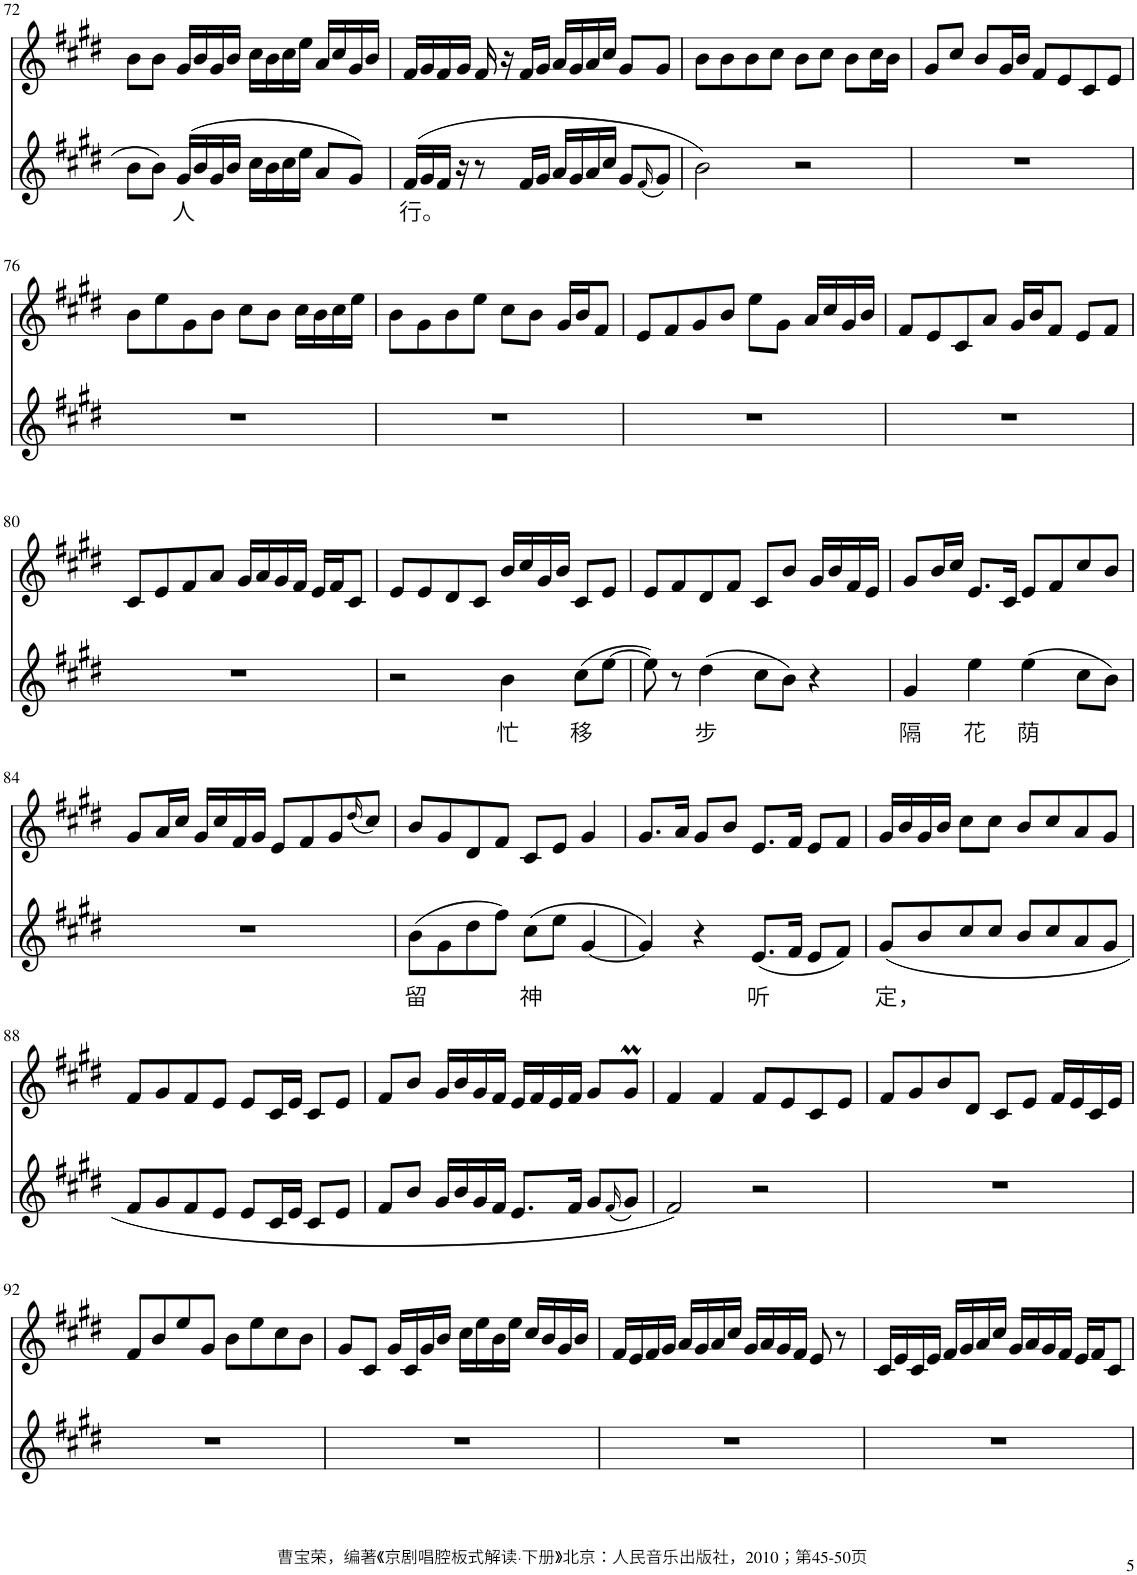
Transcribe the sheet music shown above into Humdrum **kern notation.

**kern	**text	**kern
*part2	*part2	*part1
*staff2	*staff2	*staff1
*I"Piano	*	*I"Piano
*I'Pno	*	*I'Pno
!!LO:PB:g=z
*clefG2	*	*clefG2
*k[f#c#g#d#]	*	*k[f#c#g#d#]
*M4/4	*	*M4/4
=72	=72	=72
8b\L	.	8b\L
8b\J	.	8b\J
!	!LO:LY:b	!
(16g#/LL	人	16g#/LL
16b/	.	16b/
16g#/	.	16g#/
16b/JJ	.	16b/JJ
16cc#\LL	.	16cc#\LL
16b\	.	16b\
16cc#\	.	16cc#\
16ee\JJ	.	16ee\JJ
8a/L	.	16a/LL
.	.	16cc#/
8g#/J)	.	16g#/
.	.	16b/JJ
=73	=73	=73
!	!LO:LY:b	!
(16f#/LL	行。	16f#/LL
16g#/	.	16g#/
16f#/JJ	.	16f#/
16r	.	16g#/JJ
8r	.	16f#/
.	.	16r
16f#/LL	.	16f#/LL
16g#/JJ	.	16g#/JJ
16a/LL	.	16a/LL
16g#/	.	16g#/
16a/	.	16a/
16cc#/JJ	.	16cc#/JJ
8g#/L	.	8g#/L
(16qf#/	.	.
8g#/J)	.	8g#/J
=74	=74	=74
2b\)	.	8b\L
.	.	8b\
.	.	8b\
.	.	8cc#\J
2r	.	8b\L
.	.	8cc#\J
.	.	8b\L
.	.	16cc#\L
.	.	16b\JJ
=75	=75	=75
1r	.	8g#/L
.	.	8cc#/J
.	.	8b/L
.	.	16g#/L
.	.	16b/JJ
.	.	8f#/L
.	.	8e/
.	.	8c#/
.	.	8e/J
!!LO:LB:g=z
=76	=76	=76
1r	.	8b\L
.	.	8ee\
.	.	8g#\
.	.	8b\J
.	.	8cc#\L
.	.	8b\J
.	.	16cc#\LL
.	.	16b\
.	.	16cc#\
.	.	16ee\JJ
=77	=77	=77
1r	.	8b\L
.	.	8g#\
.	.	8b\
.	.	8ee\J
.	.	8cc#\L
.	.	8b\J
.	.	16g#/LL
.	.	16b/J
.	.	8f#/J
=78	=78	=78
1r	.	8e/L
.	.	8f#/
.	.	8g#/
.	.	8b/J
.	.	8ee\L
.	.	8g#\J
.	.	16a/LL
.	.	16cc#/
.	.	16g#/
.	.	16b/JJ
=79	=79	=79
1r	.	8f#/L
.	.	8e/
.	.	8c#/
.	.	8a/J
.	.	16g#/LL
.	.	16b/J
.	.	8f#/J
.	.	8e/L
.	.	8f#/J
!!LO:LB:g=z
=80	=80	=80
1r	.	8c#/L
.	.	8e/
.	.	8f#/
.	.	8a/J
.	.	16g#/LL
.	.	16a/
.	.	16g#/
.	.	16f#/JJ
.	.	16e/LL
.	.	16f#/J
.	.	8c#/J
=81	=81	=81
2r	.	8e/L
.	.	8e/
.	.	8d#/
.	.	8c#/J
!	!LO:LY:b	!
4b\	忙	16b/LL
.	.	16cc#/
.	.	16g#/
.	.	16b/JJ
!	!LO:LY:b	!
(8cc#\L	移	8c#/L
[8ee\J	.	8e/J
=82	=82	=82
8ee\])	.	8e/L
8r	.	8f#/
!	!LO:LY:b	!
(4dd#\	步	8d#/
.	.	8f#/J
8cc#\L	.	8c#/L
8b\J)	.	8b/J
4r	.	16g#/LL
.	.	16b/
.	.	16f#/
.	.	16e/JJ
=83	=83	=83
!	!LO:LY:b	!
4g#/	隔	8g#/L
.	.	16b/L
.	.	16cc#/JJ
!	!LO:LY:b	!
4ee\	花	8.e/L
.	.	16c#/Jk
!	!LO:LY:b	!
(4ee\	荫	8e/L
.	.	8f#/
8cc#\L	.	8cc#/
8b\J)	.	8b/J
!!LO:LB:g=z
=84	=84	=84
1r	.	8g#/L
.	.	16a/L
.	.	16cc#/JJ
.	.	16g#/LL
.	.	16cc#/
.	.	16f#/
.	.	16g#/JJ
.	.	8e/L
.	.	8f#/
.	.	8g#/
.	.	(16qdd#/
.	.	8cc#/J)
=85	=85	=85
!	!LO:LY:b	!
(8b\L	留	8b/L
8g#\	.	8g#/
8dd#\	.	8d#/
8ff#\J)	.	8f#/J
!	!LO:LY:b	!
(8cc#\L	神	8c#/L
8ee\J	.	8e/J
[4g#/	.	4g#/
=86	=86	=86
4g#/])	.	8.g#/L
.	.	16a/Jk
4r	.	8g#/L
.	.	8b/J
!	!LO:LY:b	!
(8.e/L	听	8.e/L
16f#/Jk	.	16f#/Jk
8e/L	.	8e/L
8f#/J)	.	8f#/J
=87	=87	=87
!	!LO:LY:b	!
(8g#/L	定，	16g#/LL
.	.	16b/
8b/	.	16g#/
.	.	16b/JJ
8cc#/	.	8cc#\L
8cc#/J	.	8cc#\J
8b/L	.	8b/L
8cc#/	.	8cc#/
8a/	.	8a/
8g#/J	.	8g#/J
!!LO:LB:g=z
=88	=88	=88
8f#/L	.	8f#/L
8g#/	.	8g#/
8f#/	.	8f#/
8e/J	.	8e/J
8e/L	.	8e/L
16c#/L	.	16c#/L
16e/JJ	.	16e/JJ
8c#/L	.	8c#/L
8e/J	.	8e/J
=89	=89	=89
8f#/L	.	8f#/L
8b/J	.	8b/J
16g#/LL	.	16g#/LL
16b/	.	16b/
16g#/	.	16g#/
16f#/JJ	.	16f#/JJ
8.e/L	.	16e/LL
.	.	16f#/
.	.	16e/
16f#/Jk	.	16f#/JJ
8g#/L	.	8g#/L
(16qf#/	.	.
8g#/J)	.	8g#m/J
=90	=90	=90
2f#/)	.	4f#/
.	.	4f#/
2r	.	8f#/L
.	.	8e/
.	.	8c#/
.	.	8e/J
=91	=91	=91
1r	.	8f#/L
.	.	8g#/
.	.	8b/
.	.	8d#/J
.	.	8c#/L
.	.	8e/J
.	.	16f#/LL
.	.	16e/
.	.	16c#/
.	.	16e/JJ
!!LO:LB:g=z
=92	=92	=92
1r	.	8f#/L
.	.	8b/
.	.	8ee/
.	.	8g#/J
.	.	8b\L
.	.	8ee\
.	.	8cc#\
.	.	8b\J
=93	=93	=93
1r	.	8g#/L
.	.	8c#/J
.	.	16g#/LL
.	.	16c#/
.	.	16g#/
.	.	16b/JJ
.	.	16cc#\LL
.	.	16ee\
.	.	16b\
.	.	16ee\JJ
.	.	16cc#/LL
.	.	16b/
.	.	16g#/
.	.	16b/JJ
=94	=94	=94
1r	.	16f#/LL
.	.	16e/
.	.	16f#/
.	.	16g#/JJ
.	.	16a/LL
.	.	16g#/
.	.	16a/
.	.	16cc#/JJ
.	.	16g#/LL
.	.	16a/
.	.	16g#/
.	.	16f#/JJ
.	.	8e/
.	.	8r
=95	=95	=95
1r	.	16c#/LL
.	.	16e/
.	.	16c#/
.	.	16e/JJ
.	.	16f#/LL
.	.	16g#/
.	.	16a/
.	.	16cc#/JJ
.	.	16g#/LL
.	.	16a/
.	.	16g#/
.	.	16f#/JJ
.	.	16e/LL
.	.	16f#/J
.	.	8c#/J
=	=	=
*-	*-	*-
